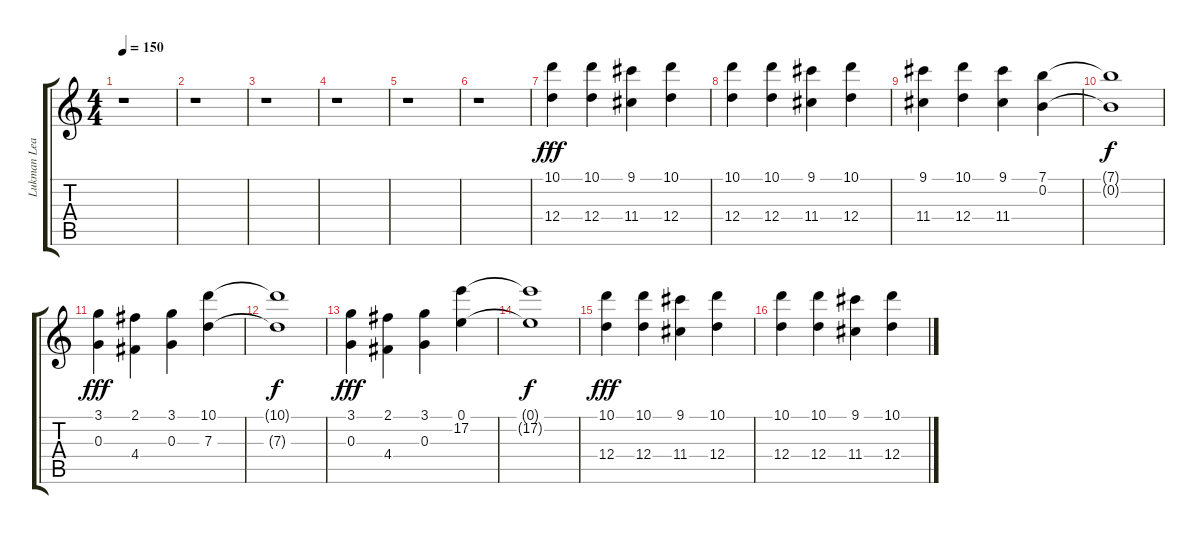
\track ("Lukman Lead" "Lukman Lea") {instrument overdrivenguitar}
\staff {score tabs}
\tuning (E4 B3 G3 D3 A2 E2) {hide}
\ts (4 4)
\tempo 150
\clef g2
\ks c
r.1{dy f} |
r.1 |
r.1 |
r.1 |
r.1 |
r.1 |
(10.1 12.4).4{dy fff} (10.1 12.4).4 (9.1 11.4).4 (10.1 12.4).4 |
(10.1 12.4).4 (10.1 12.4).4 (9.1 11.4).4 (10.1 12.4).4 |
(9.1 11.4).4 (10.1 12.4).4 (9.1 11.4).4 (7.1 0.2).4 |
(7.1{t} 0.2{t}).1{dy f} |
(3.1 0.3).4{dy fff} (2.1 4.4).4 (3.1 0.3).4 (10.1 7.3).4 |
(10.1{t} 7.3{t}).1{dy f} |
(3.1 0.3).4{dy fff} (2.1 4.4).4 (3.1 0.3).4 (0.1 17.2).4 |
(0.1{t} 17.2{t}).1{dy f} |
(10.1 12.4).4{dy fff} (10.1 12.4).4 (9.1 11.4).4 (10.1 12.4).4 |
(10.1 12.4).4 (10.1 12.4).4 (9.1 11.4).4 (10.1 12.4).4
